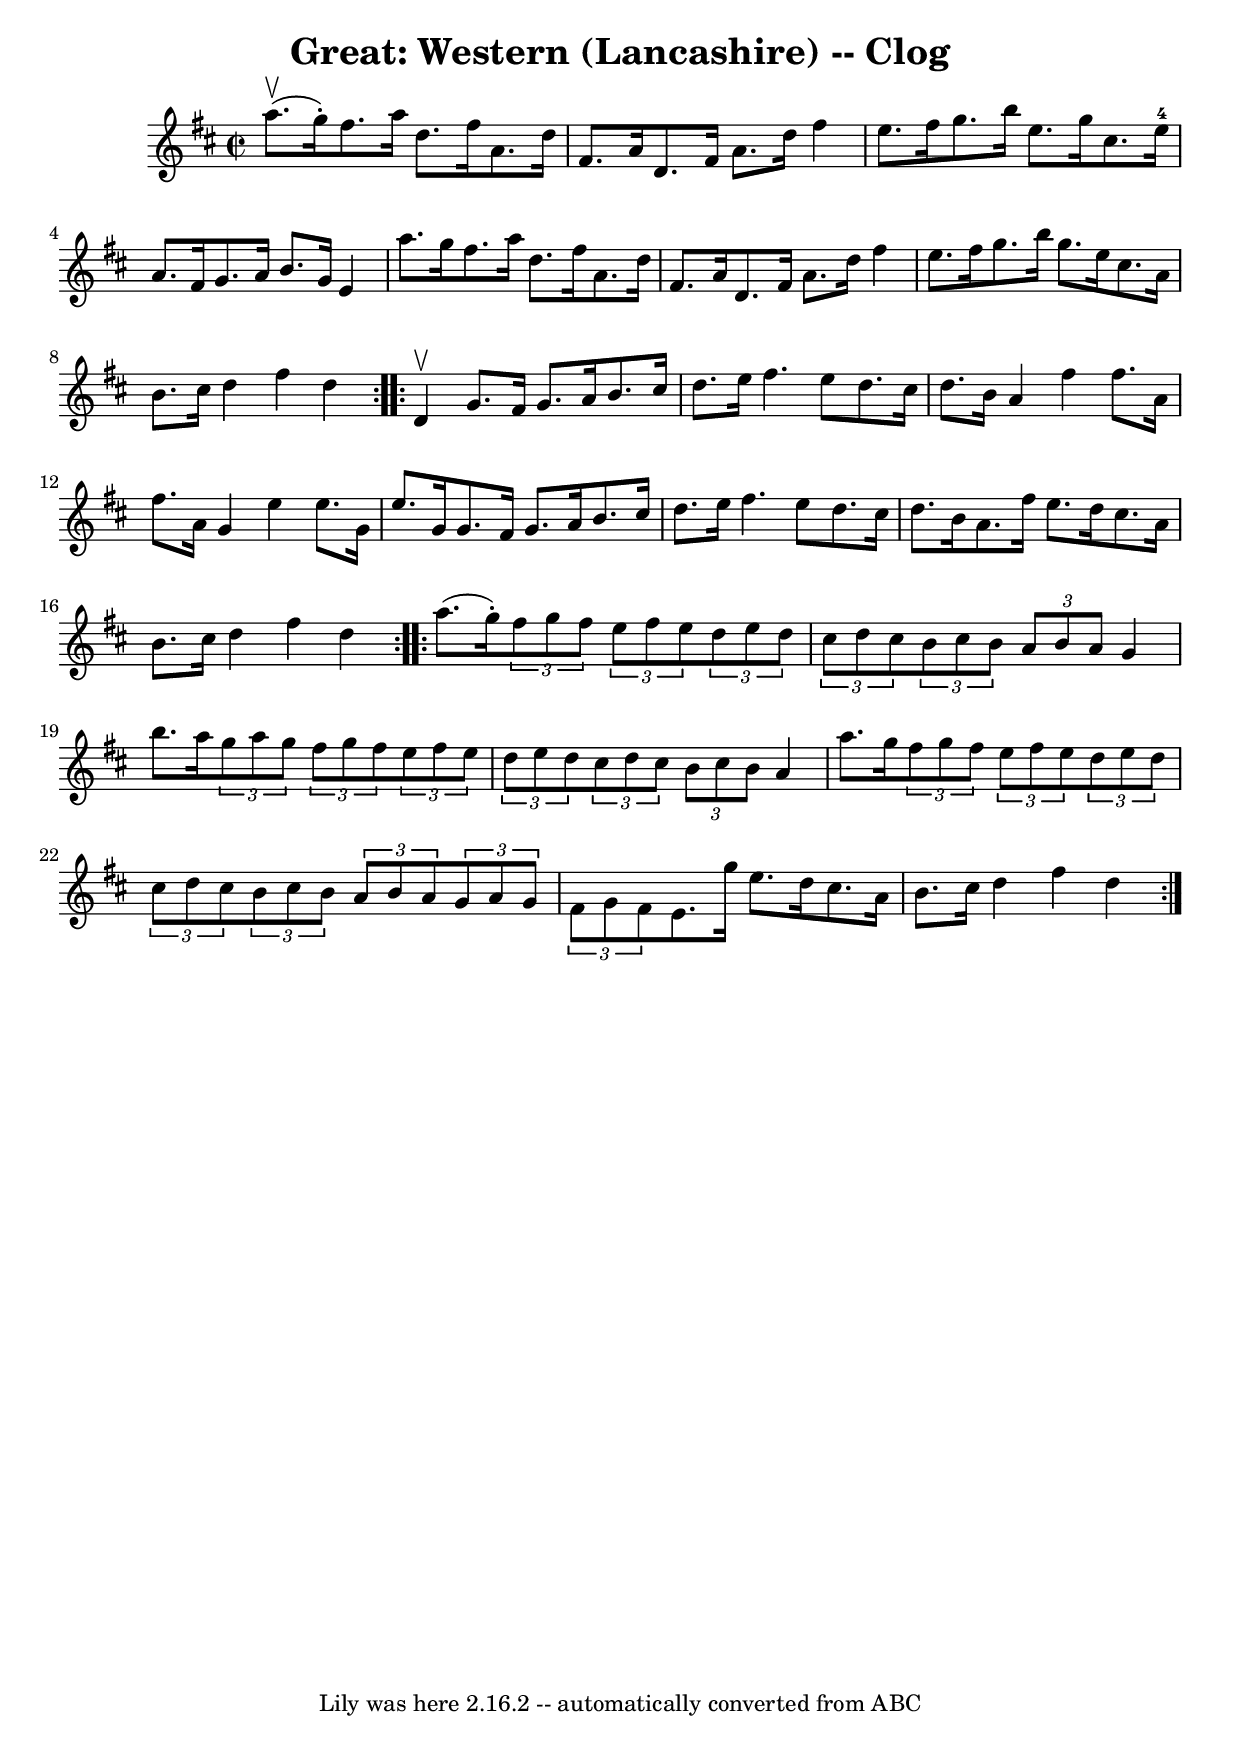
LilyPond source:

\version "2.16.2"
\include "Mammoth.ily"
\header {
  %% book = "Ryan's Mammoth Collection"
  crossRefNumber = "1"
  footnotes = ""
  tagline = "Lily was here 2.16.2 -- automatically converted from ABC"
  title = "Great: Western (Lancashire) -- Clog"

}
voicedefault =  {



  \repeat volta 2 {

    \override Staff.TimeSignature #'style = #'C
    \time 2/2 
    \key d \major
    a''8.^\upbow(g''16-.) |
    fis''8.    
    a''16 d''8. fis''16 a'8. d''16 fis'8. a'16  |
    d'8.   
    fis'16 a'8. d''16 fis''4 e''8. fis''16  |
    g''8.    
    b''16 e''8. g''16 cis''8. e''16-4 a'8. fis'16  |
    
    g'8. a'16 b'8. g'16 e'4 a''8. g''16  |
    fis''8.    
    a''16 d''8. fis''16 a'8. d''16 fis'8. a'16  |
    d'8.   
    fis'16 a'8. d''16 fis''4 e''8. fis''16  |
    g''8.    
    b''16 g''8. e''16 cis''8. a'16 b'8. cis''16  |
    d''4  
    fis''4 d''4  
  }     
  \repeat volta 2 {
    d'4^\upbow |
    g'8.    
    fis'16 g'8. a'16 b'8. cis''16 d''8. e''16  |
    fis''4. 
    e''8 d''8. cis''16 d''8. b'16  |
    a'4 fis''4    
    fis''8. a'16 fis''8. a'16  |
    g'4 e''4 e''8. g'16    
    e''8. g'16  |
    g'8. fis'16 g'8. a'16 b'8. cis''16   
    d''8. e''16  |
    fis''4. e''8 d''8. cis''16 d''8.    
    b'16  |
    a'8. fis''16 e''8. d''16 cis''8. a'16 b'8.   
    cis''16  |
    d''4 fis''4 d''4  
  }     
  \repeat volta 2 {
    a''8. (
    g''16-.) |
    \times 2/3 { fis''8 g''8 fis''8  
	       } \times 2/3 {   
		 e''8 fis''8 e''8  
	       }   \times 2/3 { d''8 e''8 d''8  
			      } \times 2/3 { 
				cis''8 d''8 cis''8  
			      } |
    \times 2/3 { b'8 cis''8 b'8  
	       } 
    \times 2/3 { a'8 b'8 a'8  
	       } g'4 b''8. a''16  |
    
    \times 2/3 { g''8 a''8 g''8  
	       } \times 2/3 { fis''8 g''8 fis''8  

			    }   \times 2/3 { e''8 fis''8 e''8  
					   } \times 2/3 { d''8 e''8    
							  d''8  
							} |
    \times 2/3 { cis''8 d''8 cis''8  
	       } \times 2/3 { b'8  
			      cis''8 b'8  
			    } a'4 a''8. g''16  |
    \times 2/3 { fis''8  
		 g''8 fis''8  
	       } \times 2/3 { e''8 fis''8 e''8  
			    } \times 2/3 {   
			      d''8 e''8 d''8  
			    } \times 2/3 { cis''8 d''8 cis''8  
					 } |
    
    \times 2/3 { b'8 cis''8 b'8  
	       } \times 2/3 { a'8 b'8 a'8  
			    } 
    \times 2/3 { g'8 a'8 g'8  
	       } \times 2/3 { fis'8 g'8 fis'8  
			    }  |
    e'8. g''16 e''8. d''16 cis''8. a'16 b'8.    
    cis''16  |
    d''4 fis''4 d''4  
  }   

}

\score{
  <<

    \context Staff="default"
    {
      \voicedefault 
      
    }

  >>
  \layout {
    
  }
  \midi {
  }

}
